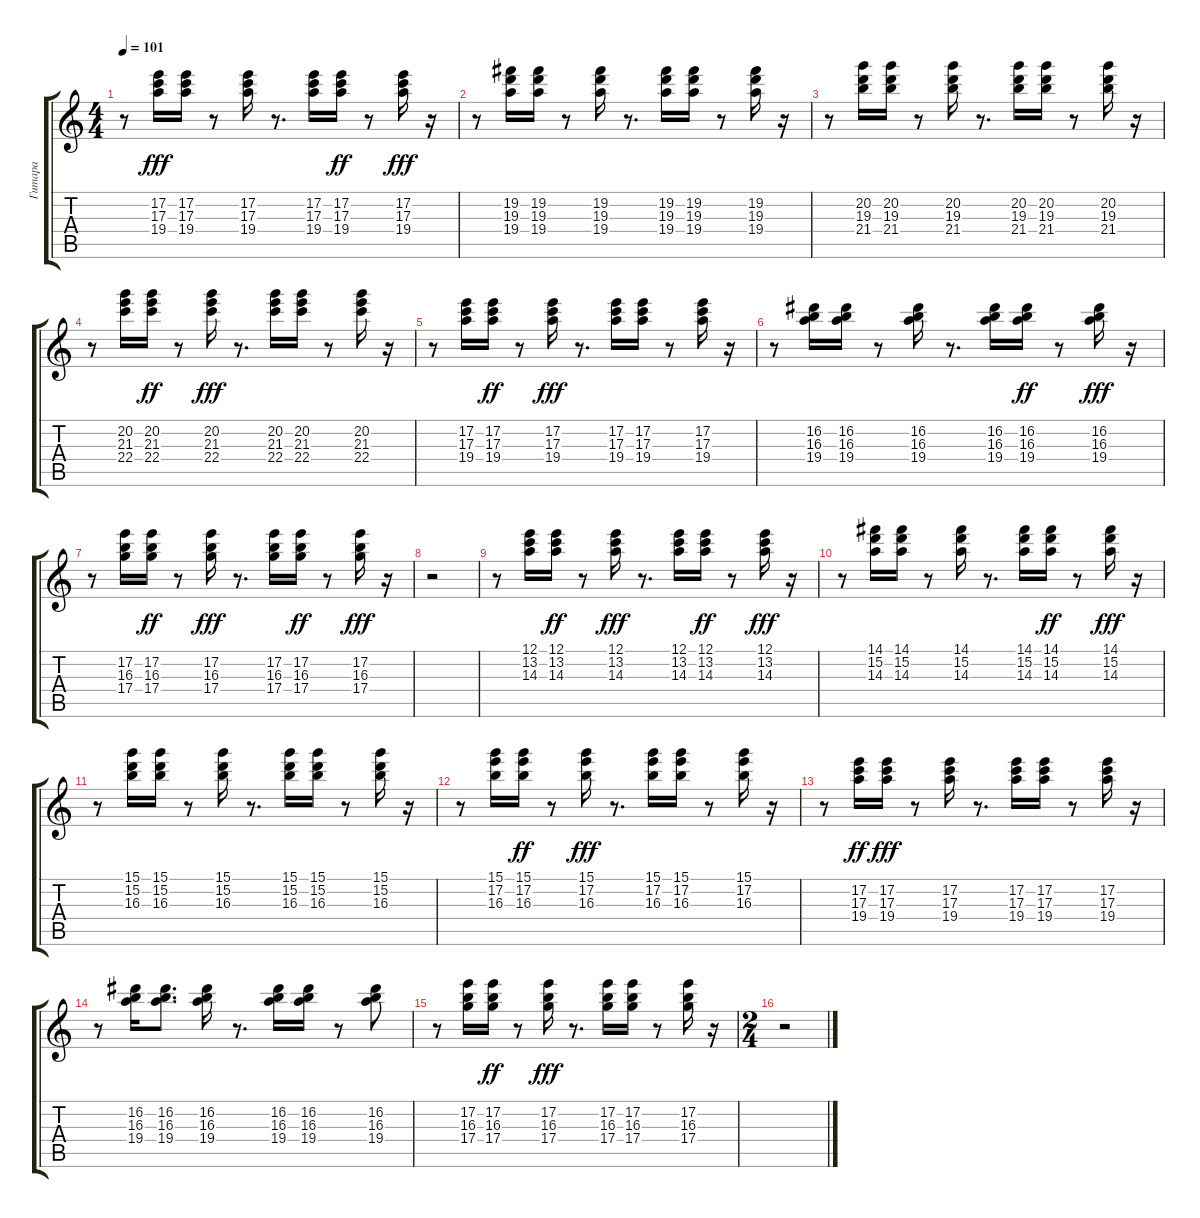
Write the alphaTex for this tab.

\track ("Гитара" "Гитара") {instrument acousticguitarnylon}
\staff {score tabs}
\tuning (E4 B3 G3 D3 A2 E2) {hide}
\ts (4 4)
\tempo 101
\clef g2
\ks c
r.8{dy fff} (17.2 17.3 19.4).16 (17.2 17.3 19.4).16 r.8 (17.2 17.3 19.4).16 r.8{d} (17.2 17.3 19.4).16 (17.2 17.3 19.4).16{dy ff} r.8 (17.2 17.3 19.4).16{dy fff} r.16 |
r.8 (19.2 19.3 19.4).16 (19.2 19.3 19.4).16 r.8 (19.2 19.3 19.4).16 r.8{d} (19.2 19.3 19.4).16 (19.2 19.3 19.4).16 r.8 (19.2 19.3 19.4).16 r.16 |
r.8 (20.2 19.3 21.4).16 (20.2 19.3 21.4).16 r.8 (20.2 19.3 21.4).16 r.8{d} (20.2 19.3 21.4).16 (20.2 19.3 21.4).16 r.8 (20.2 19.3 21.4).16 r.16 |
r.8 (20.2 21.3 22.4).16 (20.2 21.3 22.4).16{dy ff} r.8 (20.2 21.3 22.4).16{dy fff} r.8{d} (20.2 21.3 22.4).16 (20.2 21.3 22.4).16 r.8 (20.2 21.3 22.4).16 r.16 |
r.8 (17.2 17.3 19.4).16 (17.2 17.3 19.4).16{dy ff} r.8 (17.2 17.3 19.4).16{dy fff} r.8{d} (17.2 17.3 19.4).16 (17.2 17.3 19.4).16 r.8 (17.2 17.3 19.4).16 r.16 |
r.8 (16.2 16.3 19.4).16 (16.2 16.3 19.4).16 r.8 (16.2 16.3 19.4).16 r.8{d} (16.2 16.3 19.4).16 (16.2 16.3 19.4).16{dy ff} r.8 (16.2 16.3 19.4).16{dy fff} r.16 |
r.8 (17.2 16.3 17.4).16 (17.2 16.3 17.4).16{dy ff} r.8 (17.2 16.3 17.4).16{dy fff} r.8{d} (17.2 16.3 17.4).16 (17.2 16.3 17.4).16{dy ff} r.8 (17.2 16.3 17.4).16{dy fff} r.16 |
r.2 |
r.8 (12.1 13.2 14.3).16 (12.1 13.2 14.3).16{dy ff} r.8 (12.1 13.2 14.3).16{dy fff} r.8{d} (12.1 13.2 14.3).16 (12.1 13.2 14.3).16{dy ff} r.8 (12.1 13.2 14.3).16{dy fff} r.16 |
r.8 (14.1 15.2 14.3).16 (14.1 15.2 14.3).16 r.8 (14.1 15.2 14.3).16 r.8{d} (14.1 15.2 14.3).16 (14.1 15.2 14.3).16{dy ff} r.8 (14.1 15.2 14.3).16{dy fff} r.16 |
r.8 (15.1 15.2 16.3).16 (15.1 15.2 16.3).16 r.8 (15.1 15.2 16.3).16 r.8{d} (15.1 15.2 16.3).16 (15.1 15.2 16.3).16 r.8 (15.1 15.2 16.3).16 r.16 |
r.8 (15.1 17.2 16.3).16 (15.1 17.2 16.3).16{dy ff} r.8 (15.1 17.2 16.3).16{dy fff} r.8{d} (15.1 17.2 16.3).16 (15.1 17.2 16.3).16 r.8 (15.1 17.2 16.3).16 r.16 |
r.8 (17.2 17.3 19.4).16{dy ff} (17.2 17.3 19.4).16{dy fff} r.8 (17.2 17.3 19.4).16 r.8{d} (17.2 17.3 19.4).16 (17.2 17.3 19.4).16 r.8 (17.2 17.3 19.4).16 r.16 |
r.8 (16.2 16.3 19.4).16 (16.2 16.3 19.4).8{d} (16.2 16.3 19.4).16 r.8{d} (16.2 16.3 19.4).16 (16.2 16.3 19.4).16 r.8 (16.2 16.3 19.4).8 |
r.8 (17.2 16.3 17.4).16 (17.2 16.3 17.4).16{dy ff} r.8 (17.2 16.3 17.4).16{dy fff} r.8{d} (17.2 16.3 17.4).16 (17.2 16.3 17.4).16 r.8 (17.2 16.3 17.4).16 r.16 |
\ts (2 4)
r.2
